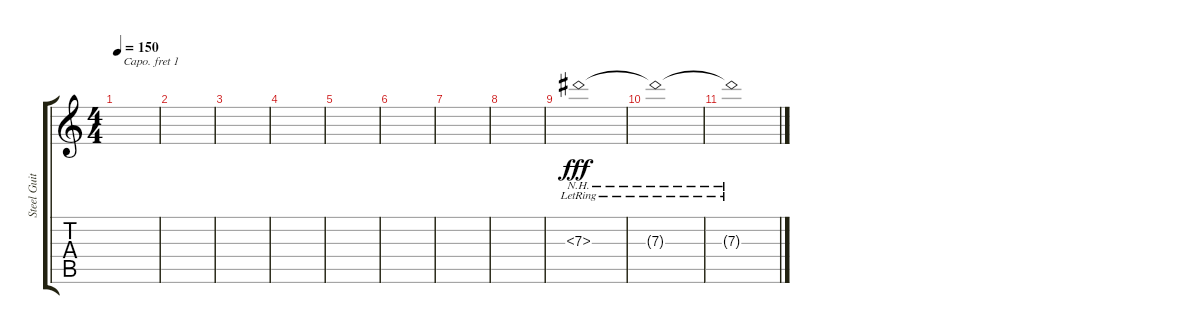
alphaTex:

\track ("Steel Guitar" "Steel Guit") {instrument acousticguitarsteel}
\staff {score tabs}
\capo 1
\tuning (E4 B3 G3 D3 A2 E2) {hide}
\ts (4 4)
\tempo 150
\clef g2
\ks c
|
|
|
|
|
|
|
|
7.3{nh lr}.1{dy fff} |
7.3{nh lr t}.1 |
7.3{nh lr t}.1
